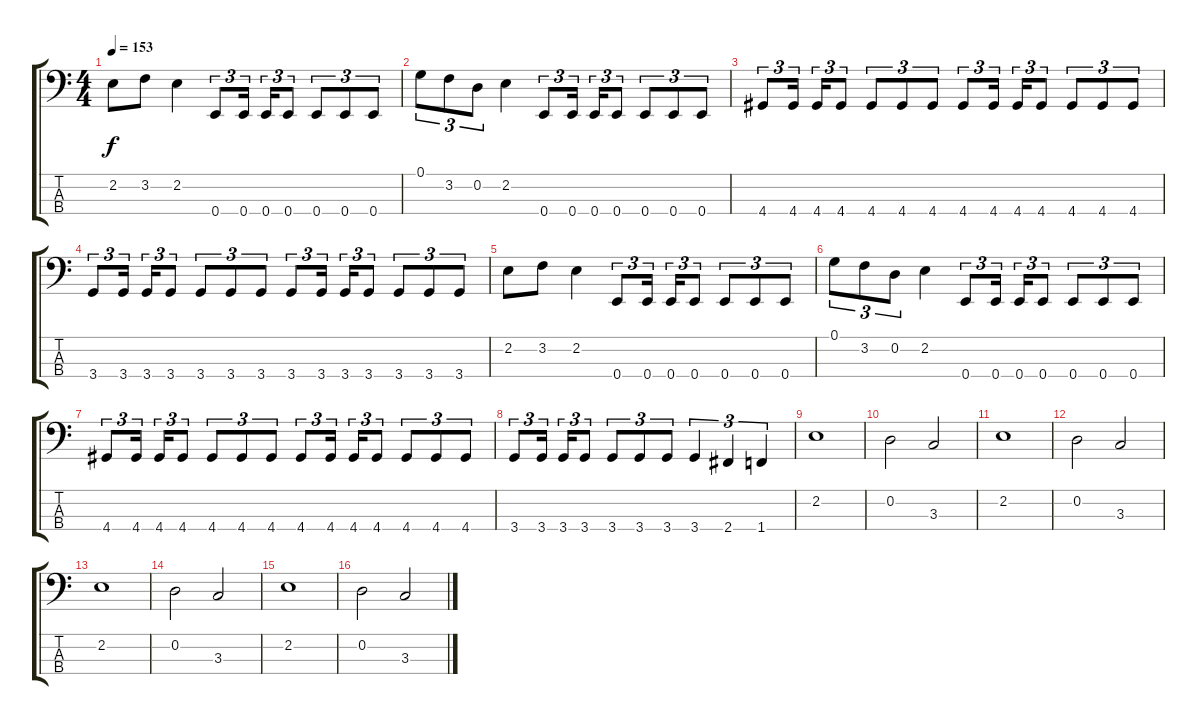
\track "" {instrument electricbasspick}
\staff {score tabs}
\tuning (G2 D2 A1 E1) {hide}
\ts (4 4)
\tempo 153
\clef f4
\ks c
2.2.8{dy f} 3.2.8 2.2.4 0.4.8{tu (3 2)} 0.4.16{tu (3 2)} 0.4.16{tu (3 2)} 0.4.8{tu (3 2)} 0.4.8{tu (3 2)} 0.4.8{tu (3 2)} 0.4.8{tu (3 2)} |
0.1.8{tu (3 2)} 3.2.8{tu (3 2)} 0.2.8{tu (3 2)} 2.2.4 0.4.8{tu (3 2)} 0.4.16{tu (3 2)} 0.4.16{tu (3 2)} 0.4.8{tu (3 2)} 0.4.8{tu (3 2)} 0.4.8{tu (3 2)} 0.4.8{tu (3 2)} |
4.4.8{tu (3 2)} 4.4.16{tu (3 2)} 4.4.16{tu (3 2)} 4.4.8{tu (3 2)} 4.4.8{tu (3 2)} 4.4.8{tu (3 2)} 4.4.8{tu (3 2)} 4.4.8{tu (3 2)} 4.4.16{tu (3 2)} 4.4.16{tu (3 2)} 4.4.8{tu (3 2)} 4.4.8{tu (3 2)} 4.4.8{tu (3 2)} 4.4.8{tu (3 2)} |
3.4.8{tu (3 2)} 3.4.16{tu (3 2)} 3.4.16{tu (3 2)} 3.4.8{tu (3 2)} 3.4.8{tu (3 2)} 3.4.8{tu (3 2)} 3.4.8{tu (3 2)} 3.4.8{tu (3 2)} 3.4.16{tu (3 2)} 3.4.16{tu (3 2)} 3.4.8{tu (3 2)} 3.4.8{tu (3 2)} 3.4.8{tu (3 2)} 3.4.8{tu (3 2)} |
2.2.8 3.2.8 2.2.4 0.4.8{tu (3 2)} 0.4.16{tu (3 2)} 0.4.16{tu (3 2)} 0.4.8{tu (3 2)} 0.4.8{tu (3 2)} 0.4.8{tu (3 2)} 0.4.8{tu (3 2)} |
0.1.8{tu (3 2)} 3.2.8{tu (3 2)} 0.2.8{tu (3 2)} 2.2.4 0.4.8{tu (3 2)} 0.4.16{tu (3 2)} 0.4.16{tu (3 2)} 0.4.8{tu (3 2)} 0.4.8{tu (3 2)} 0.4.8{tu (3 2)} 0.4.8{tu (3 2)} |
4.4.8{tu (3 2)} 4.4.16{tu (3 2)} 4.4.16{tu (3 2)} 4.4.8{tu (3 2)} 4.4.8{tu (3 2)} 4.4.8{tu (3 2)} 4.4.8{tu (3 2)} 4.4.8{tu (3 2)} 4.4.16{tu (3 2)} 4.4.16{tu (3 2)} 4.4.8{tu (3 2)} 4.4.8{tu (3 2)} 4.4.8{tu (3 2)} 4.4.8{tu (3 2)} |
3.4.8{tu (3 2)} 3.4.16{tu (3 2)} 3.4.16{tu (3 2)} 3.4.8{tu (3 2)} 3.4.8{tu (3 2)} 3.4.8{tu (3 2)} 3.4.8{tu (3 2)} 3.4.4{tu (3 2)} 2.4.4{tu (3 2)} 1.4.4{tu (3 2)} |
\section ("" "")
2.2.1 |
0.2.2 3.3.2 |
2.2.1 |
0.2.2 3.3.2 |
2.2.1 |
0.2.2 3.3.2 |
2.2.1 |
0.2.2 3.3.2
